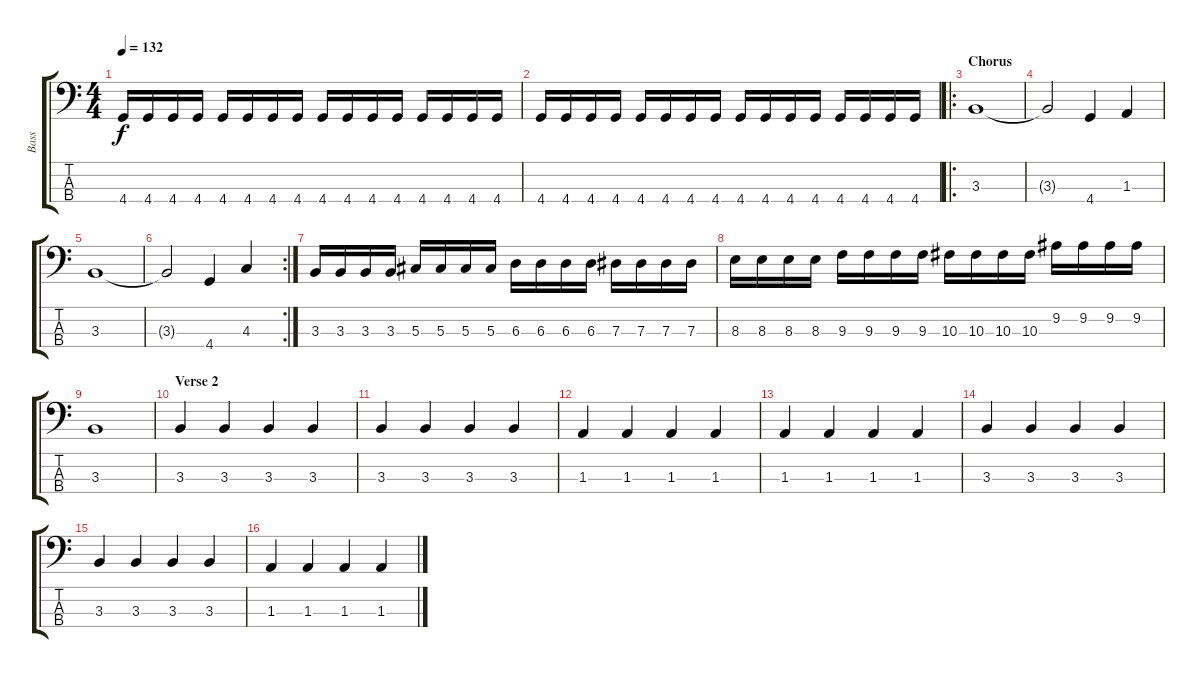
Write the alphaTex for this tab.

\track ("Bass" "Bass") {instrument electricbasspick}
\staff {score tabs}
\tuning (Gb2 Db2 Ab1 Eb1) {hide}
\ts (4 4)
\tempo 132
\clef f4
\ks c
4.4.16{dy f} 4.4.16 4.4.16 4.4.16 4.4.16 4.4.16 4.4.16 4.4.16 4.4.16 4.4.16 4.4.16 4.4.16 4.4.16 4.4.16 4.4.16 4.4.16 |
4.4.16 4.4.16 4.4.16 4.4.16 4.4.16 4.4.16 4.4.16 4.4.16 4.4.16 4.4.16 4.4.16 4.4.16 4.4.16 4.4.16 4.4.16 4.4.16 |
\ro
\section ("" "Chorus")
3.3.1 |
3.3{t}.2 4.4.4 1.3.4 |
3.3.1 |
\rc 2
3.3{t}.2 4.4.4 4.3.4 |
3.3.16 3.3.16 3.3.16 3.3.16 5.3.16 5.3.16 5.3.16 5.3.16 6.3.16 6.3.16 6.3.16 6.3.16 7.3.16 7.3.16 7.3.16 7.3.16 |
8.3.16 8.3.16 8.3.16 8.3.16 9.3.16 9.3.16 9.3.16 9.3.16 10.3.16 10.3.16 10.3.16 10.3.16 9.2.16 9.2.16 9.2.16 9.2.16 |
3.3.1 |
\section ("" "Verse 2")
3.3.4 3.3.4 3.3.4 3.3.4 |
3.3.4 3.3.4 3.3.4 3.3.4 |
1.3.4 1.3.4 1.3.4 1.3.4 |
1.3.4 1.3.4 1.3.4 1.3.4 |
3.3.4 3.3.4 3.3.4 3.3.4 |
3.3.4 3.3.4 3.3.4 3.3.4 |
1.3.4 1.3.4 1.3.4 1.3.4
